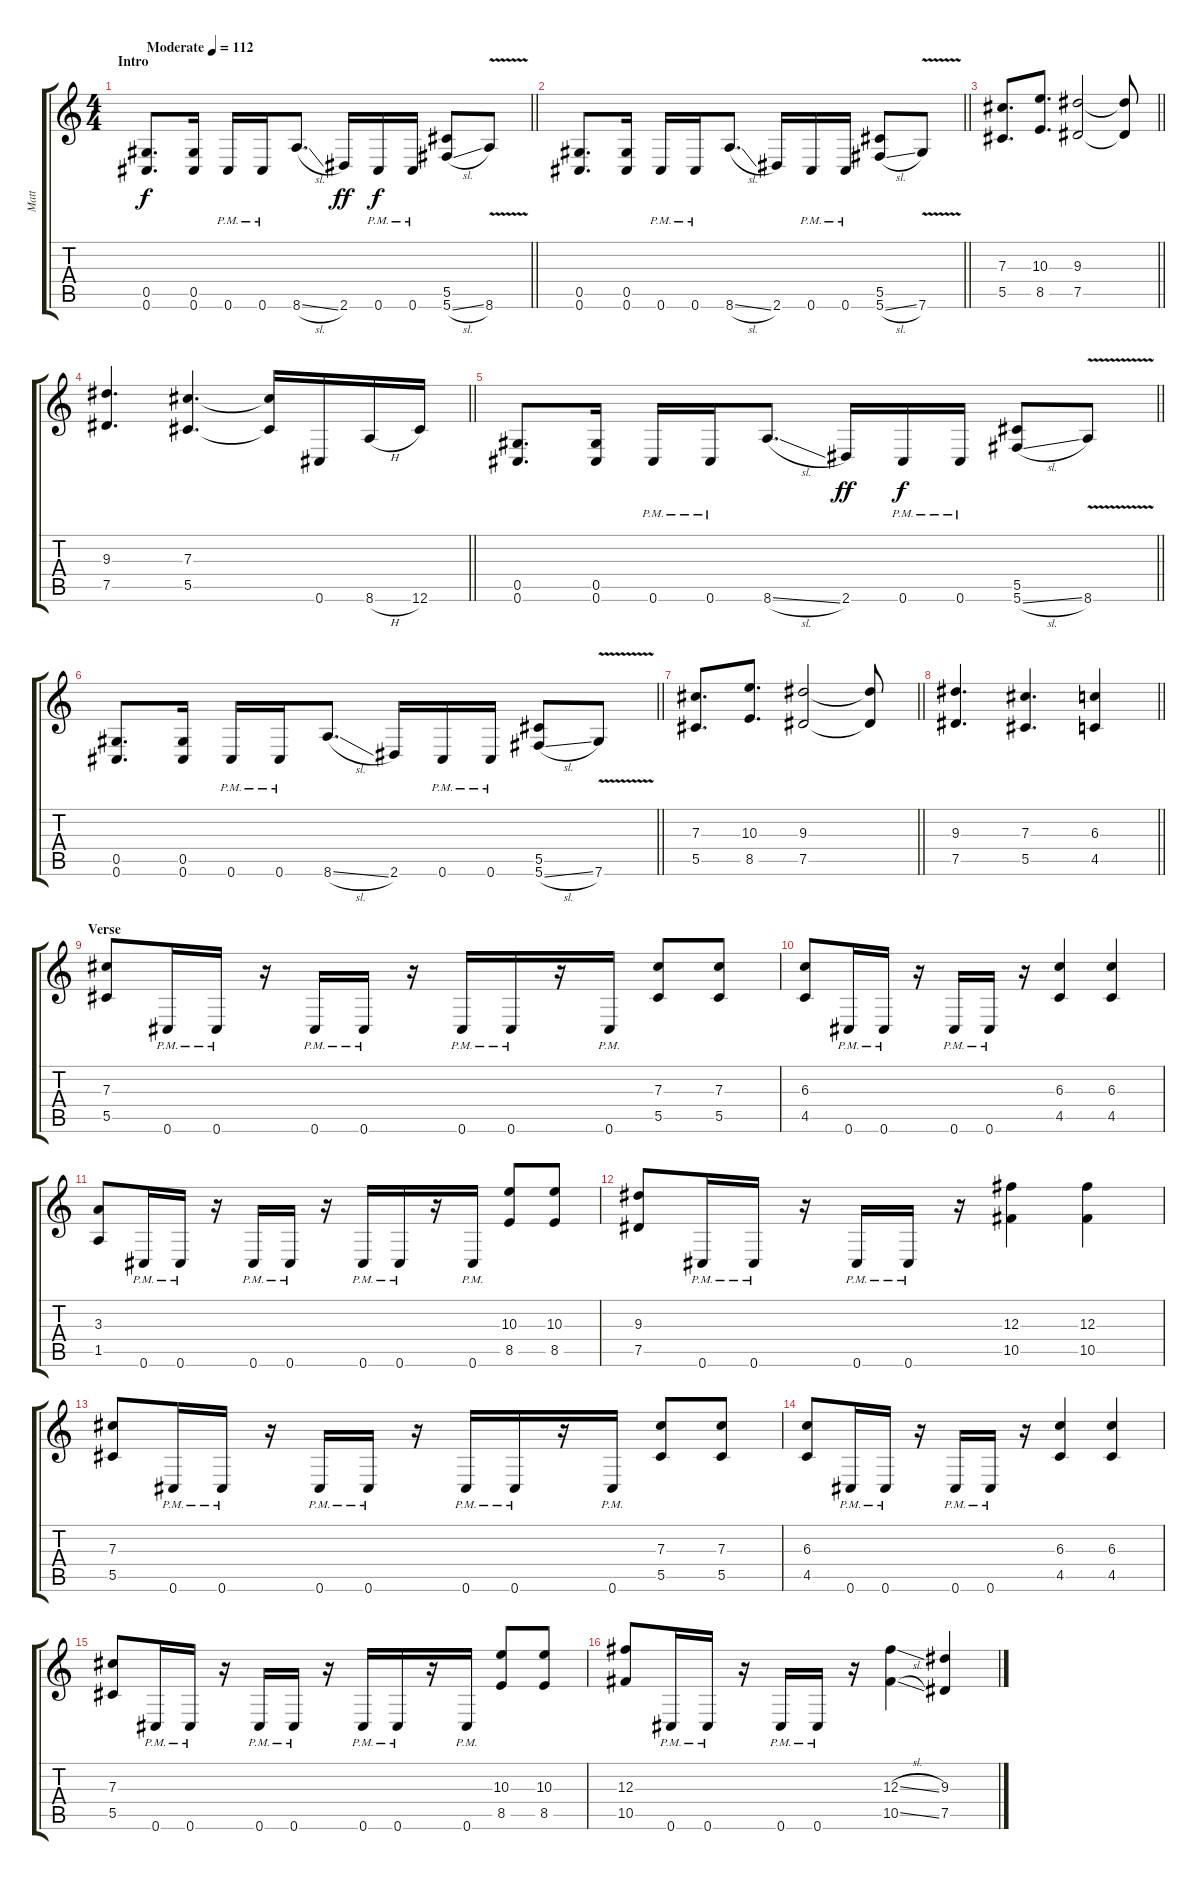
\track ("Matt" "Matt") {instrument distortionguitar}
\staff {score tabs}
\tuning (Eb4 Bb3 Gb3 Db3 Ab2 Db2) {hide}
\ts (4 4)
\section ("" "Intro")
\tempo (112 "Moderate")
\clef g2
\barLineRight lightlight
\ks c
(0.5 0.6).8{d dy f instrument distortionguitar} (0.5 0.6).16 0.6{pm}.16 0.6{pm}.16 8.6{sl}.8{d} 2.6.16{dy ff} 0.6{pm}.16{dy f} 0.6{pm}.16 (5.5 5.6{sl}).8 8.6{v}.8 |
\barLineRight lightlight
(0.5 0.6).8{d} (0.5 0.6).16 0.6{pm}.16 0.6{pm}.16 8.6{sl}.8{d} 2.6.16 0.6{pm}.16 0.6{pm}.16 (5.5 5.6{sl}).8 7.6{v}.8 |
\barLineRight lightlight
(7.3 5.5).8{d} (10.3 8.5).8{d} (9.3 7.5).2 (9.3{t} 7.5{t}).8 |
\barLineRight lightlight
(9.3 7.5).4{d} (7.3 5.5).4{d} (7.3{t} 5.5{t}).16 0.6.16 8.6{h}.16 12.6.16 |
\barLineRight lightlight
(0.5 0.6).8{d} (0.5 0.6).16 0.6{pm}.16 0.6{pm}.16 8.6{sl}.8{d} 2.6.16{dy ff} 0.6{pm}.16{dy f} 0.6{pm}.16 (5.5 5.6{sl}).8 8.6{v}.8 |
\barLineRight lightlight
(0.5 0.6).8{d} (0.5 0.6).16 0.6{pm}.16 0.6{pm}.16 8.6{sl}.8{d} 2.6.16 0.6{pm}.16 0.6{pm}.16 (5.5 5.6{sl}).8 7.6{v}.8 |
\barLineRight lightlight
(7.3 5.5).8{d} (10.3 8.5).8{d} (9.3 7.5).2 (9.3{t} 7.5{t}).8 |
\barLineRight lightlight
(9.3 7.5).4{d} (7.3 5.5).4{d} (6.3 4.5).4 |
\section ("" "Verse")
(7.3 5.5).8 0.6{pm}.16 0.6{pm}.16 r.16 0.6{pm}.16 0.6{pm}.16 r.16 0.6{pm}.16 0.6{pm}.16 r.16 0.6{pm}.16 (7.3 5.5).8 (7.3 5.5).8 |
(6.3 4.5).8 0.6{pm}.16 0.6{pm}.16 r.16 0.6{pm}.16 0.6{pm}.16 r.16 (6.3 4.5).4 (6.3 4.5).4 |
(3.3 1.5).8 0.6{pm}.16 0.6{pm}.16 r.16 0.6{pm}.16 0.6{pm}.16 r.16 0.6{pm}.16 0.6{pm}.16 r.16 0.6{pm}.16 (10.3 8.5).8 (10.3 8.5).8 |
(9.3 7.5).8 0.6{pm}.16 0.6{pm}.16 r.16 0.6{pm}.16 0.6{pm}.16 r.16 (12.3 10.5).4 (12.3 10.5).4 |
(7.3 5.5).8 0.6{pm}.16 0.6{pm}.16 r.16 0.6{pm}.16 0.6{pm}.16 r.16 0.6{pm}.16 0.6{pm}.16 r.16 0.6{pm}.16 (7.3 5.5).8 (7.3 5.5).8 |
(6.3 4.5).8 0.6{pm}.16 0.6{pm}.16 r.16 0.6{pm}.16 0.6{pm}.16 r.16 (6.3 4.5).4 (6.3 4.5).4 |
(7.3 5.5).8 0.6{pm}.16 0.6{pm}.16 r.16 0.6{pm}.16 0.6{pm}.16 r.16 0.6{pm}.16 0.6{pm}.16 r.16 0.6{pm}.16 (10.3 8.5).8 (10.3 8.5).8 |
(12.3 10.5).8 0.6{pm}.16 0.6{pm}.16 r.16 0.6{pm}.16 0.6{pm}.16 r.16 (12.3{sl} 10.5{sl}).4 (9.3 7.5).4
